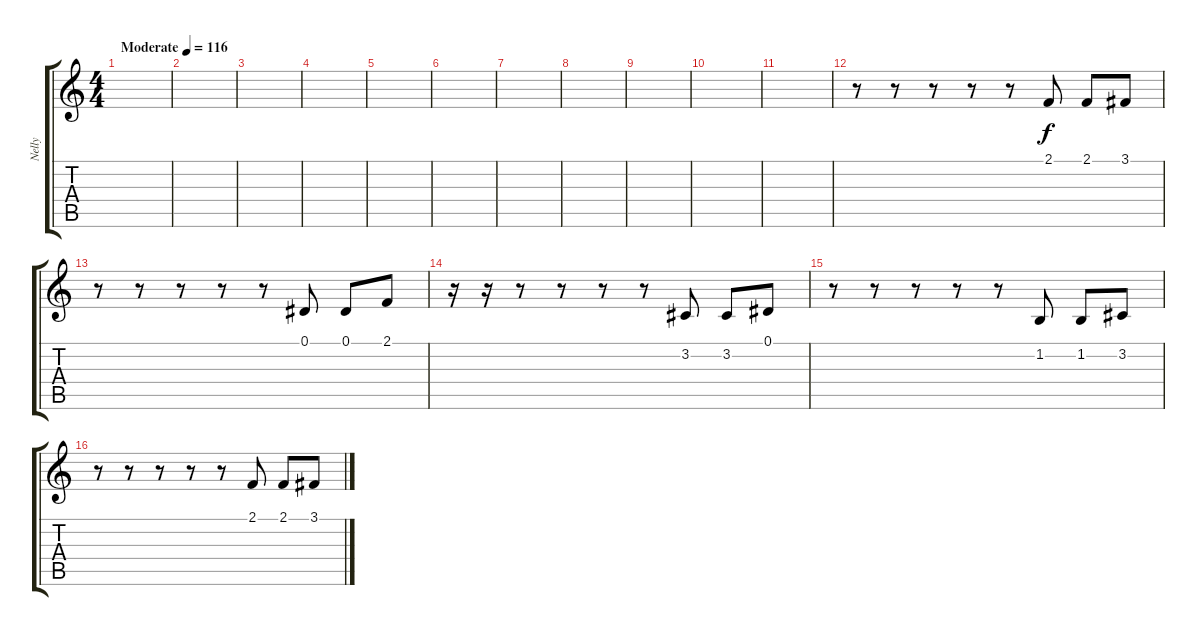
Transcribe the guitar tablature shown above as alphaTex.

\track ("Nelly" "Nelly") {instrument oboe}
\staff {score tabs}
\tuning (Eb4 Bb3 Gb3 Db3 Ab2 Eb2) {hide}
\ts (4 4)
\tempo (116 "Moderate")
\clef g2
\ks c
|
|
|
|
|
|
|
|
|
|
|
r.8 r.8 r.8 r.8 r.8 2.1.8 2.1.8 3.1.8 |
r.8 r.8 r.8 r.8 r.8 0.1.8 0.1.8 2.1.8 |
r.16 r.16 r.8 r.8 r.8 r.8 3.2.8 3.2.8 0.1.8 |
r.8 r.8 r.8 r.8 r.8 1.2.8 1.2.8 3.2.8 |
r.8 r.8 r.8 r.8 r.8 2.1.8 2.1.8 3.1.8
